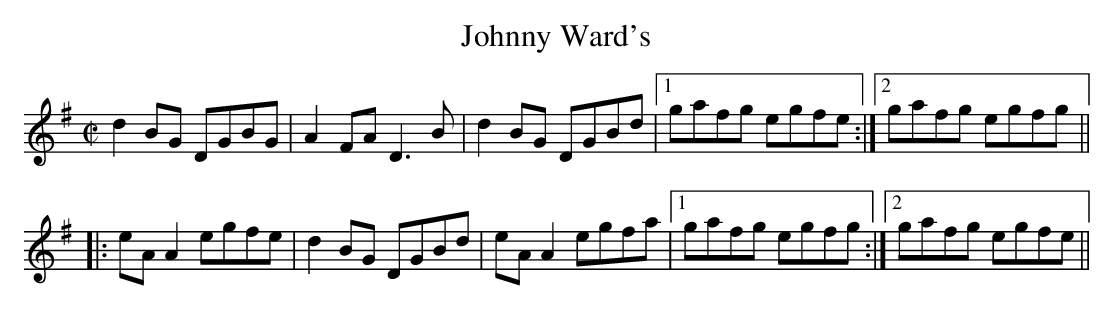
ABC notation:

X:1
T:Johnny Ward's
M:C|
K:G
d2BG DGBG|A2FA D3B|d2BG DGBd|1 gafg egfe:|2 gafg egfg||
|:eAA2 egfe|d2BG DGBd|eAA2 egfa|1 gafg egfg:|2 gafg egfe||
